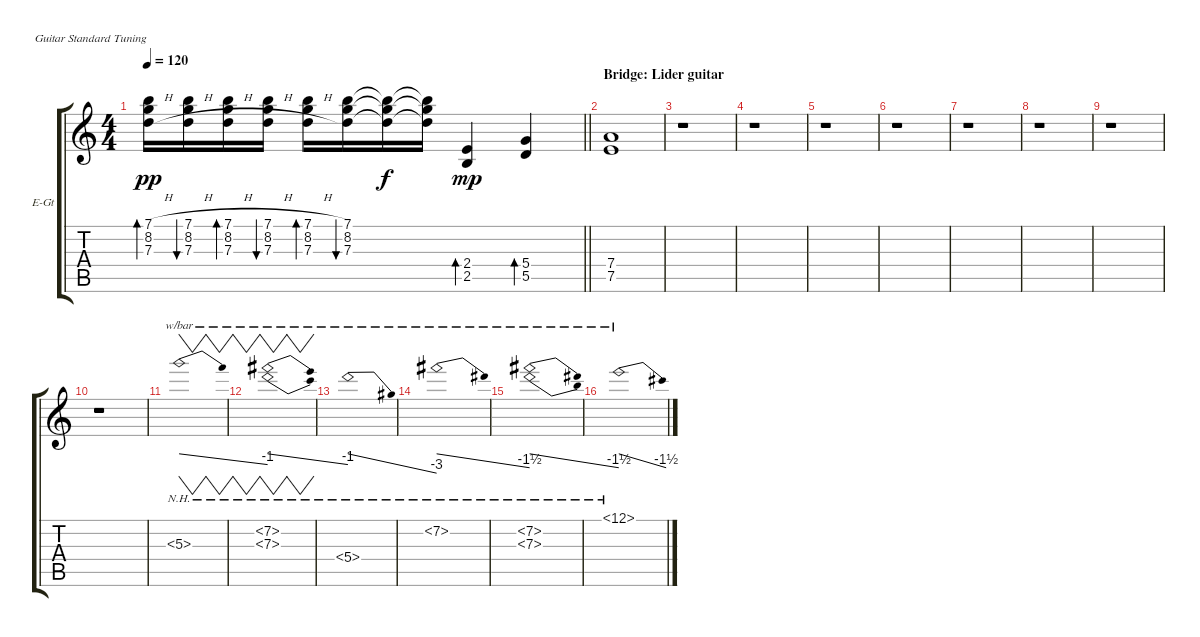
\bracketExtendMode groupsimilarinstruments
\firstSystemTrackNameOrientation horizontal
\otherSystemsTrackNameOrientation horizontal
\track ("Guitar 3" "E-Gt") {instrument overdrivenguitar}
\staff {score tabs}
\tuning (E4 B3 G3 D3 A2 E2)
\ts (4 4)
\tempo 120
\clef g2
\barLineRight lightlight
\ks c
(7.1{h} 8.2{h} 7.3{h}).16{bd 30 dy pp} (7.1{h} 8.2{h} 7.3{h}).16{bu 30} (7.1{h} 8.2{h} 7.3{h}).16{bd 30} (7.1{h} 8.2{h} 7.3{h}).16{bu 30} (7.1{h} 8.2{h} 7.3{h}).16{bd 30} (7.1 8.2 7.3).16{bu 30} (7.1{t} 8.2{t} 7.3{t}).16{dy f} (7.1{t} 8.2{t} 7.3{t}).16 (2.4 2.5).4{bd 30 dy mp} (5.4 5.5).4{bd 30} |
\section ("" "Bridge: Lider guitar")
(7.4 7.5).1 |
r.1 |
r.1 |
r.1 |
r.1 |
r.1 |
r.1 |
r.1 |
r.1 |
5.3{nh}.1{vw tbe (dive default 0 0 60 -4)} |
(7.2{nh} 7.3{nh}).1{vw tbe (dive default 0 0 60 -4)} |
5.4{nh}.1{tbe (dive default 0 0 60 -12)} |
7.2{nh}.1{tbe (dive default 0 0 60 -6)} |
(7.2{nh} 7.3{nh}).1{tbe (dive default 0 0 60 -6)} |
12.1{nh}.1{tbe (dive default 0 0 60 -6)}
